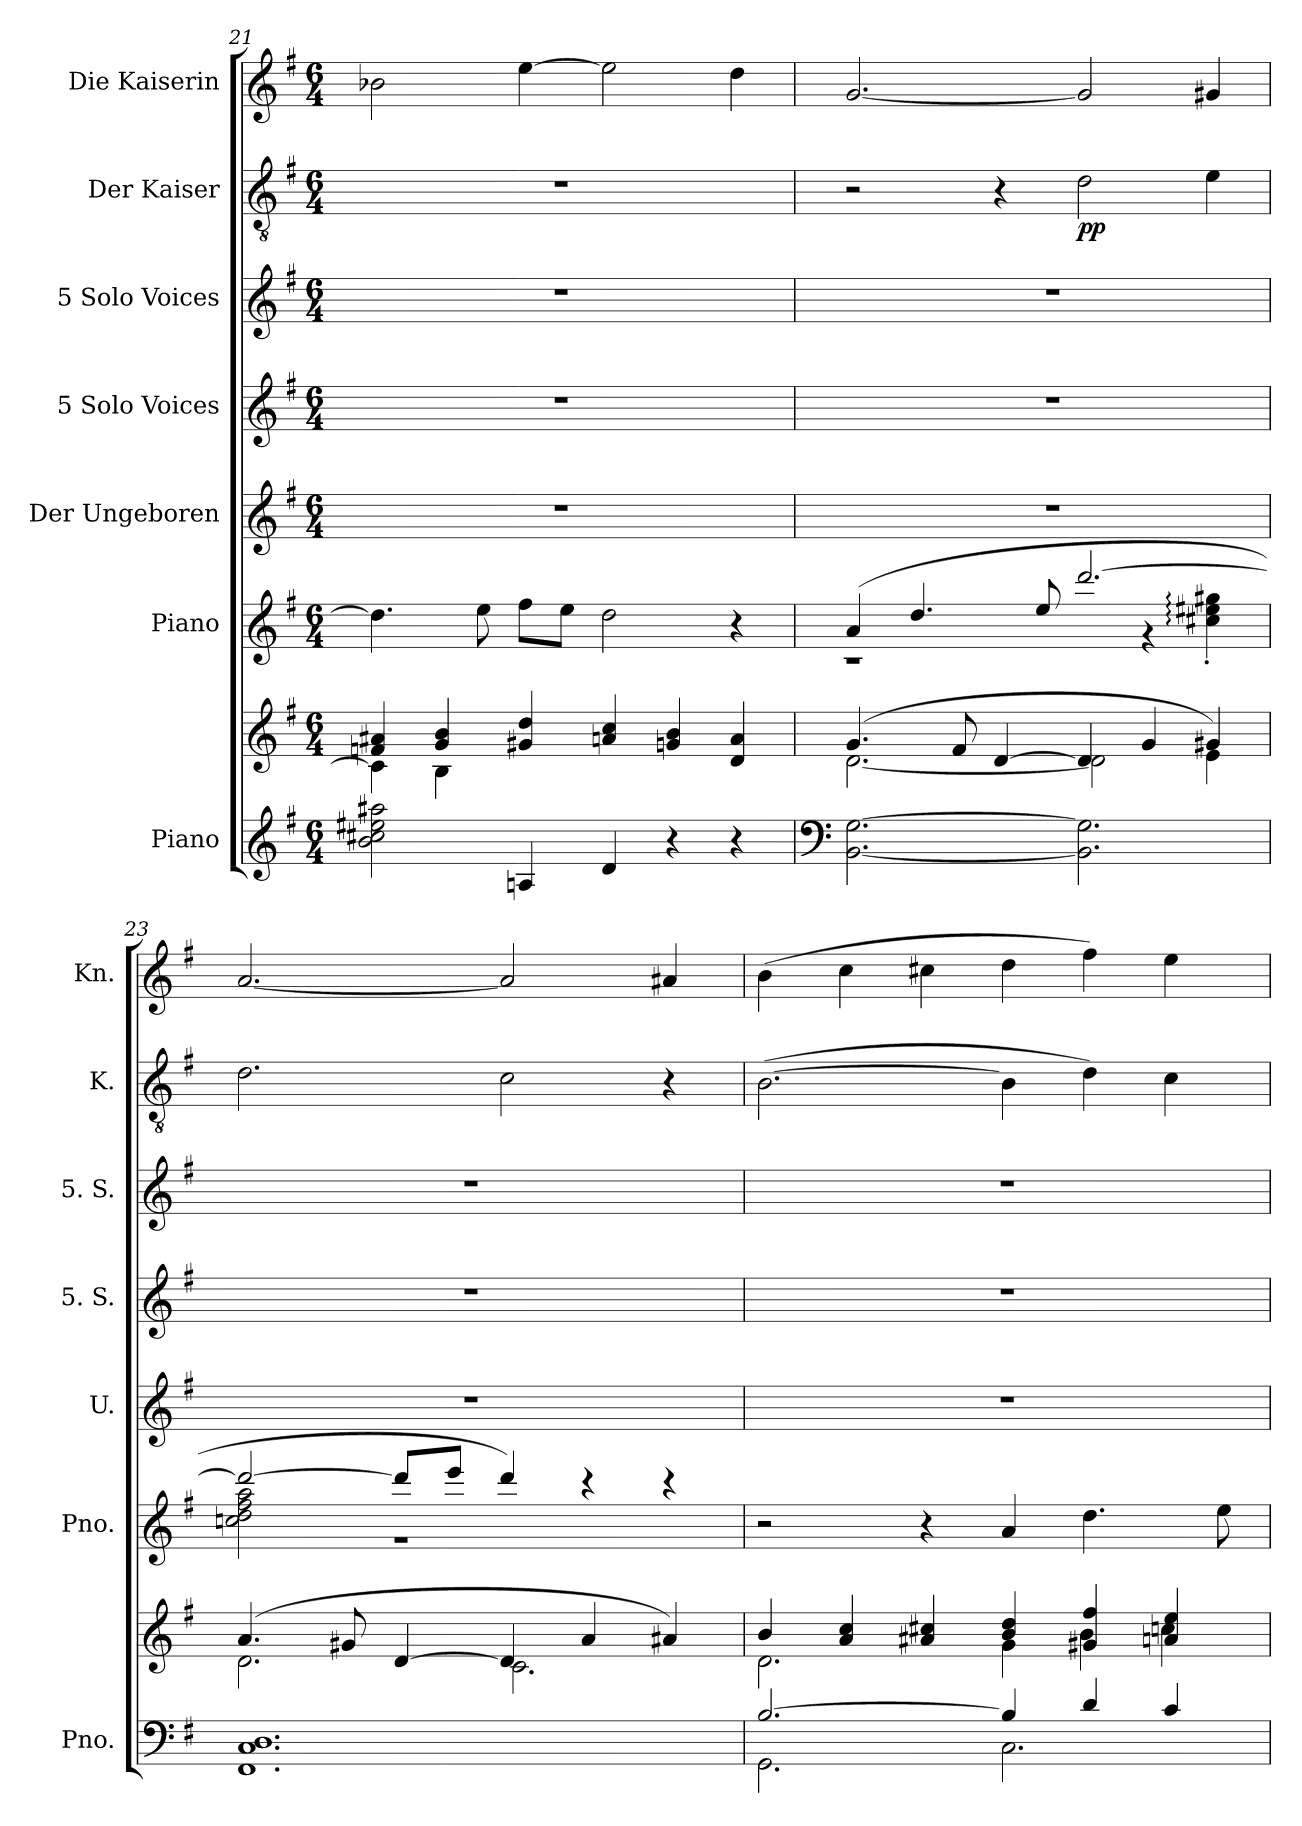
**kern	**kern	**kern	**kern	**kern	**kern	**kern	**dynam	**kern
*part7	*part7	*part6	*part5	*part4	*part3	*part2	*part2	*part1
*staff8	*staff7	*staff6	*staff5	*staff4	*staff3	*staff2	*staff2	*staff1
*I"Piano	*	*I"Piano	*I"Der Ungeboren	*I"5 Solo Voices	*I"5 Solo Voices	*I"Der Kaiser	*	*I"Die Kaiserin
*I'Pno.	*	*I'Pno.	*I'U.	*I'5. S.	*I'5. S.	*I'K.	*	*I'Kn.
*clefG2	*clefG2	*clefG2	*clefG2	*clefG2	*clefG2	*clefGv2	*	*clefG2
*k[f#]	*k[f#]	*k[f#]	*k[f#]	*k[f#]	*k[f#]	*k[f#]	*	*k[f#]
*M6/4	*M6/4	*M6/4	*M6/4	*M6/4	*M6/4	*M6/4	*	*M6/4
=21	=21	=21	=21	=21	=21	=21	=21	=21
*	*^	*	*	*	*	*	*	*
2b\ 2cc#X\ 2ee#X\ 2aa#X\	4fn/ 4a#X/	4c\]	4.dd\]	1.r	1.r	1.r	1.r	.	2b-X\
.	4g/ 4b/	4B\	.	.	.	.	.	.	.
.	.	.	8ee\	.	.	.	.	.	.
4An/	4g#X/ 4dd/	1ryy	8ff#\L	.	.	.	.	.	[4ee\
.	.	.	8ee\J	.	.	.	.	.	.
4d/	4an/ 4cc/	.	2dd\	.	.	.	.	.	2ee\]
4r	4gn/ 4b/	.	.	.	.	.	.	.	.
4r	4d/ 4a/	.	4r	.	.	.	.	.	4dd\
=22	=22	=22	=22	=22	=22	=22	=22	=22	=22
*clefF4	*	*	*	*	*	*	*	*	*
*	*	*	*^	*	*	*	*	*	*
[2.BB\ [2.G\	(>4.g/	[2.d\	(>4a/	1r	1.r	1.r	1.r	2r	.	[2.g/
.	.	.	4.dd/	.	.	.	.	.	.	.
.	8f#/	.	.	.	.	.	.	.	.	.
.	[4d/	.	.	.	.	.	.	4r	.	.
.	.	.	8ee/	.	.	.	.	.	.	.
!	!	!	!	!	!	!	!	!	!LO:DY:b	!
2.BB\] 2.G\]	4d/]	2d\]	[2.ddd/	.	.	.	.	2d\	pp	2g/]
.	4g/	.	.	4r	.	.	.	.	.	.
.	4g#X/)	4e\	.	4cc#X\:' 4ee#X\:' 4gg#X\:'	.	.	.	4e\	.	4g#X/
=23	=23	=23	=23	=23	=23	=23	=23	=23	=23	=23
1.FF# 1.C 1.D	(>4.a/	2.d\	2ddd/_	2ccn\ 2dd\ 2ff#\ 2aa\	1.r	1.r	1.r	2.d\	.	[2.a/
.	8g#X/	.	.	.	.	.	.	.	.	.
.	[4d/	.	8ddd/L]	1r	.	.	.	.	.	.
.	.	.	8eee/J	.	.	.	.	.	.	.
.	4d/]	2.c\	4ddd/)	.	.	.	.	2c\	.	2a/]
.	4a/	.	4r	.	.	.	.	.	.	.
.	4a#X/)	.	4r	.	.	.	.	4r	.	4a#X/
*	*	*	*v	*v	*	*	*	*	*	*
!!LO:PB:g=z
=24	=24	=24	=24	=24	=24	=24	=24	=24	=24
*^	*	*	*	*	*	*	*	*	*
[2.B/	2.GG\	4b/	2.d\	2r	1.r	1.r	1.r	(>[2.B\	.	(>4b\
.	.	4a/ 4cc/	.	.	.	.	.	.	.	4cc\
.	.	4a#X/ 4cc#X/	.	4r	.	.	.	.	.	4cc#X\
4B/]	2.C\	4b/ 4dd/	4g\	4a/	.	.	.	4B\]	.	4dd\
4d/	.	4g#X/ 4ff#/	4b\	4.dd\	.	.	.	4d\)	.	4ff#\)
4c/	.	4an/ 4ee/	4ccn\	.	.	.	.	4c\	.	4ee\
.	.	.	.	8ee\	.	.	.	.	.	.
*v	*v	*	*	*	*	*	*	*	*	*
*	*v	*v	*	*	*	*	*	*	*
=	=	=	=	=	=	=	=	=
*-	*-	*-	*-	*-	*-	*-	*-	*-
